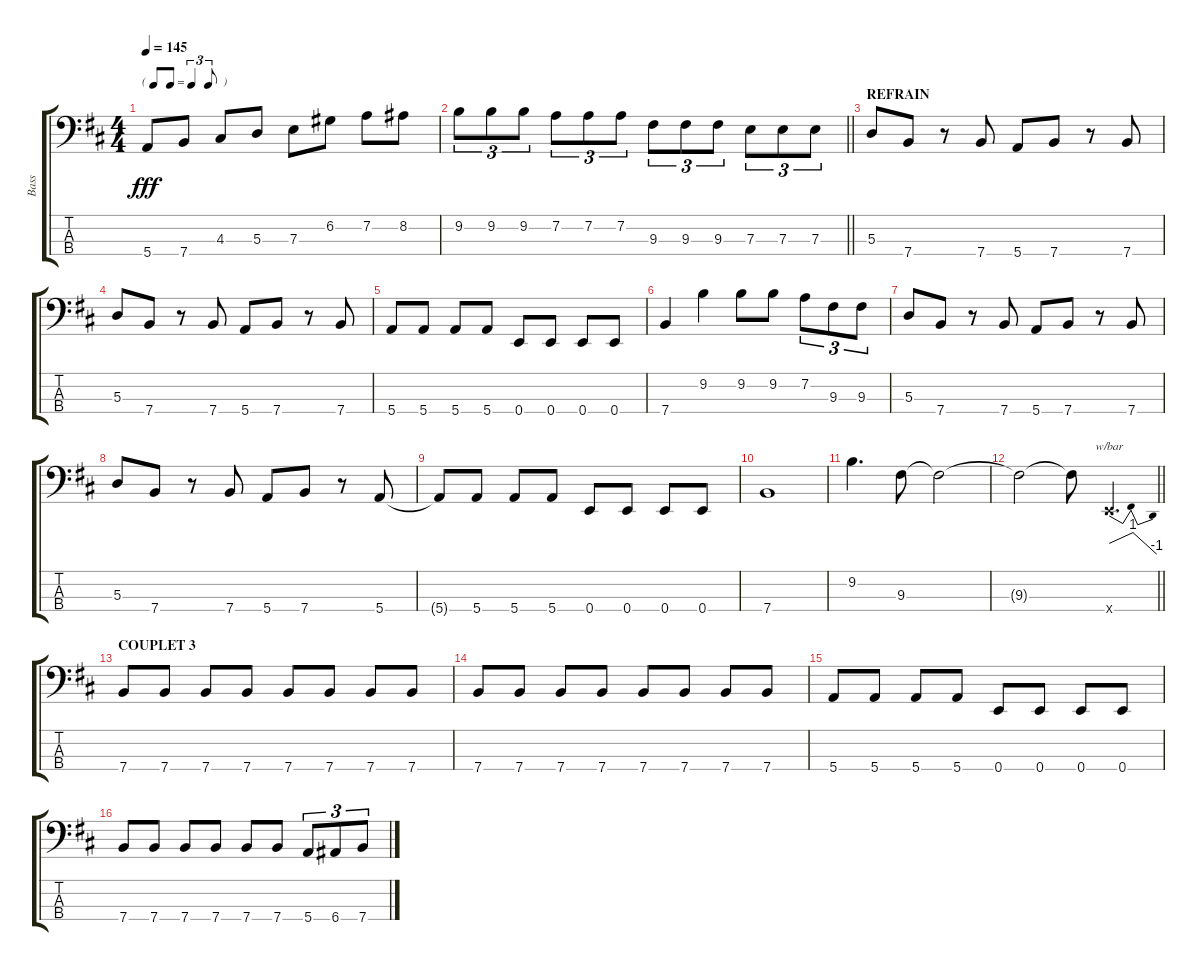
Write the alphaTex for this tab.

\track ("Bass" "Bass") {instrument electricbasspick}
\staff {score tabs}
\tuning (G2 D2 A1 E1) {hide}
\ts (4 4)
\tf triplet8th
\tempo 145
\clef f4
\ks d
5.4.8{dy fff} 7.4.8 4.3.8 5.3.8 7.3.8 6.2.8 7.2.8 8.2.8 |
\barLineRight lightlight
9.2.8{tu (3 2)} 9.2.8{tu (3 2)} 9.2.8{tu (3 2)} 7.2.8{tu (3 2)} 7.2.8{tu (3 2)} 7.2.8{tu (3 2)} 9.3.8{tu (3 2)} 9.3.8{tu (3 2)} 9.3.8{tu (3 2)} 7.3.8{tu (3 2)} 7.3.8{tu (3 2)} 7.3.8{tu (3 2)} |
\section ("" "REFRAIN")
5.3.8 7.4.8 r.8 7.4.8 5.4.8 7.4.8 r.8 7.4.8 |
5.3.8 7.4.8 r.8 7.4.8 5.4.8 7.4.8 r.8 7.4.8 |
5.4.8 5.4.8 5.4.8 5.4.8 0.4.8 0.4.8 0.4.8 0.4.8 |
7.4.4 9.2.4 9.2.8 9.2.8 7.2.8{tu (3 2)} 9.3.8{tu (3 2)} 9.3.8{tu (3 2)} |
5.3.8 7.4.8 r.8 7.4.8 5.4.8 7.4.8 r.8 7.4.8 |
5.3.8 7.4.8 r.8 7.4.8 5.4.8 7.4.8 r.8 5.4.8 |
5.4{t}.8 5.4.8 5.4.8 5.4.8 0.4.8 0.4.8 0.4.8 0.4.8 |
7.4.1 |
9.2.4{d} 9.3.8 9.3{t}.2 |
\barLineRight lightlight
9.3{t}.2 9.3{t}.8 0.4{x}.4{d tbe (dip default 0 0 30 4 60 -4)} |
\section ("" "COUPLET 3")
7.4.8 7.4.8 7.4.8 7.4.8 7.4.8 7.4.8 7.4.8 7.4.8 |
7.4.8 7.4.8 7.4.8 7.4.8 7.4.8 7.4.8 7.4.8 7.4.8 |
5.4.8 5.4.8 5.4.8 5.4.8 0.4.8 0.4.8 0.4.8 0.4.8 |
7.4.8 7.4.8 7.4.8 7.4.8 7.4.8 7.4.8 5.4.8{tu (3 2)} 6.4.8{tu (3 2)} 7.4.8{tu (3 2)}
